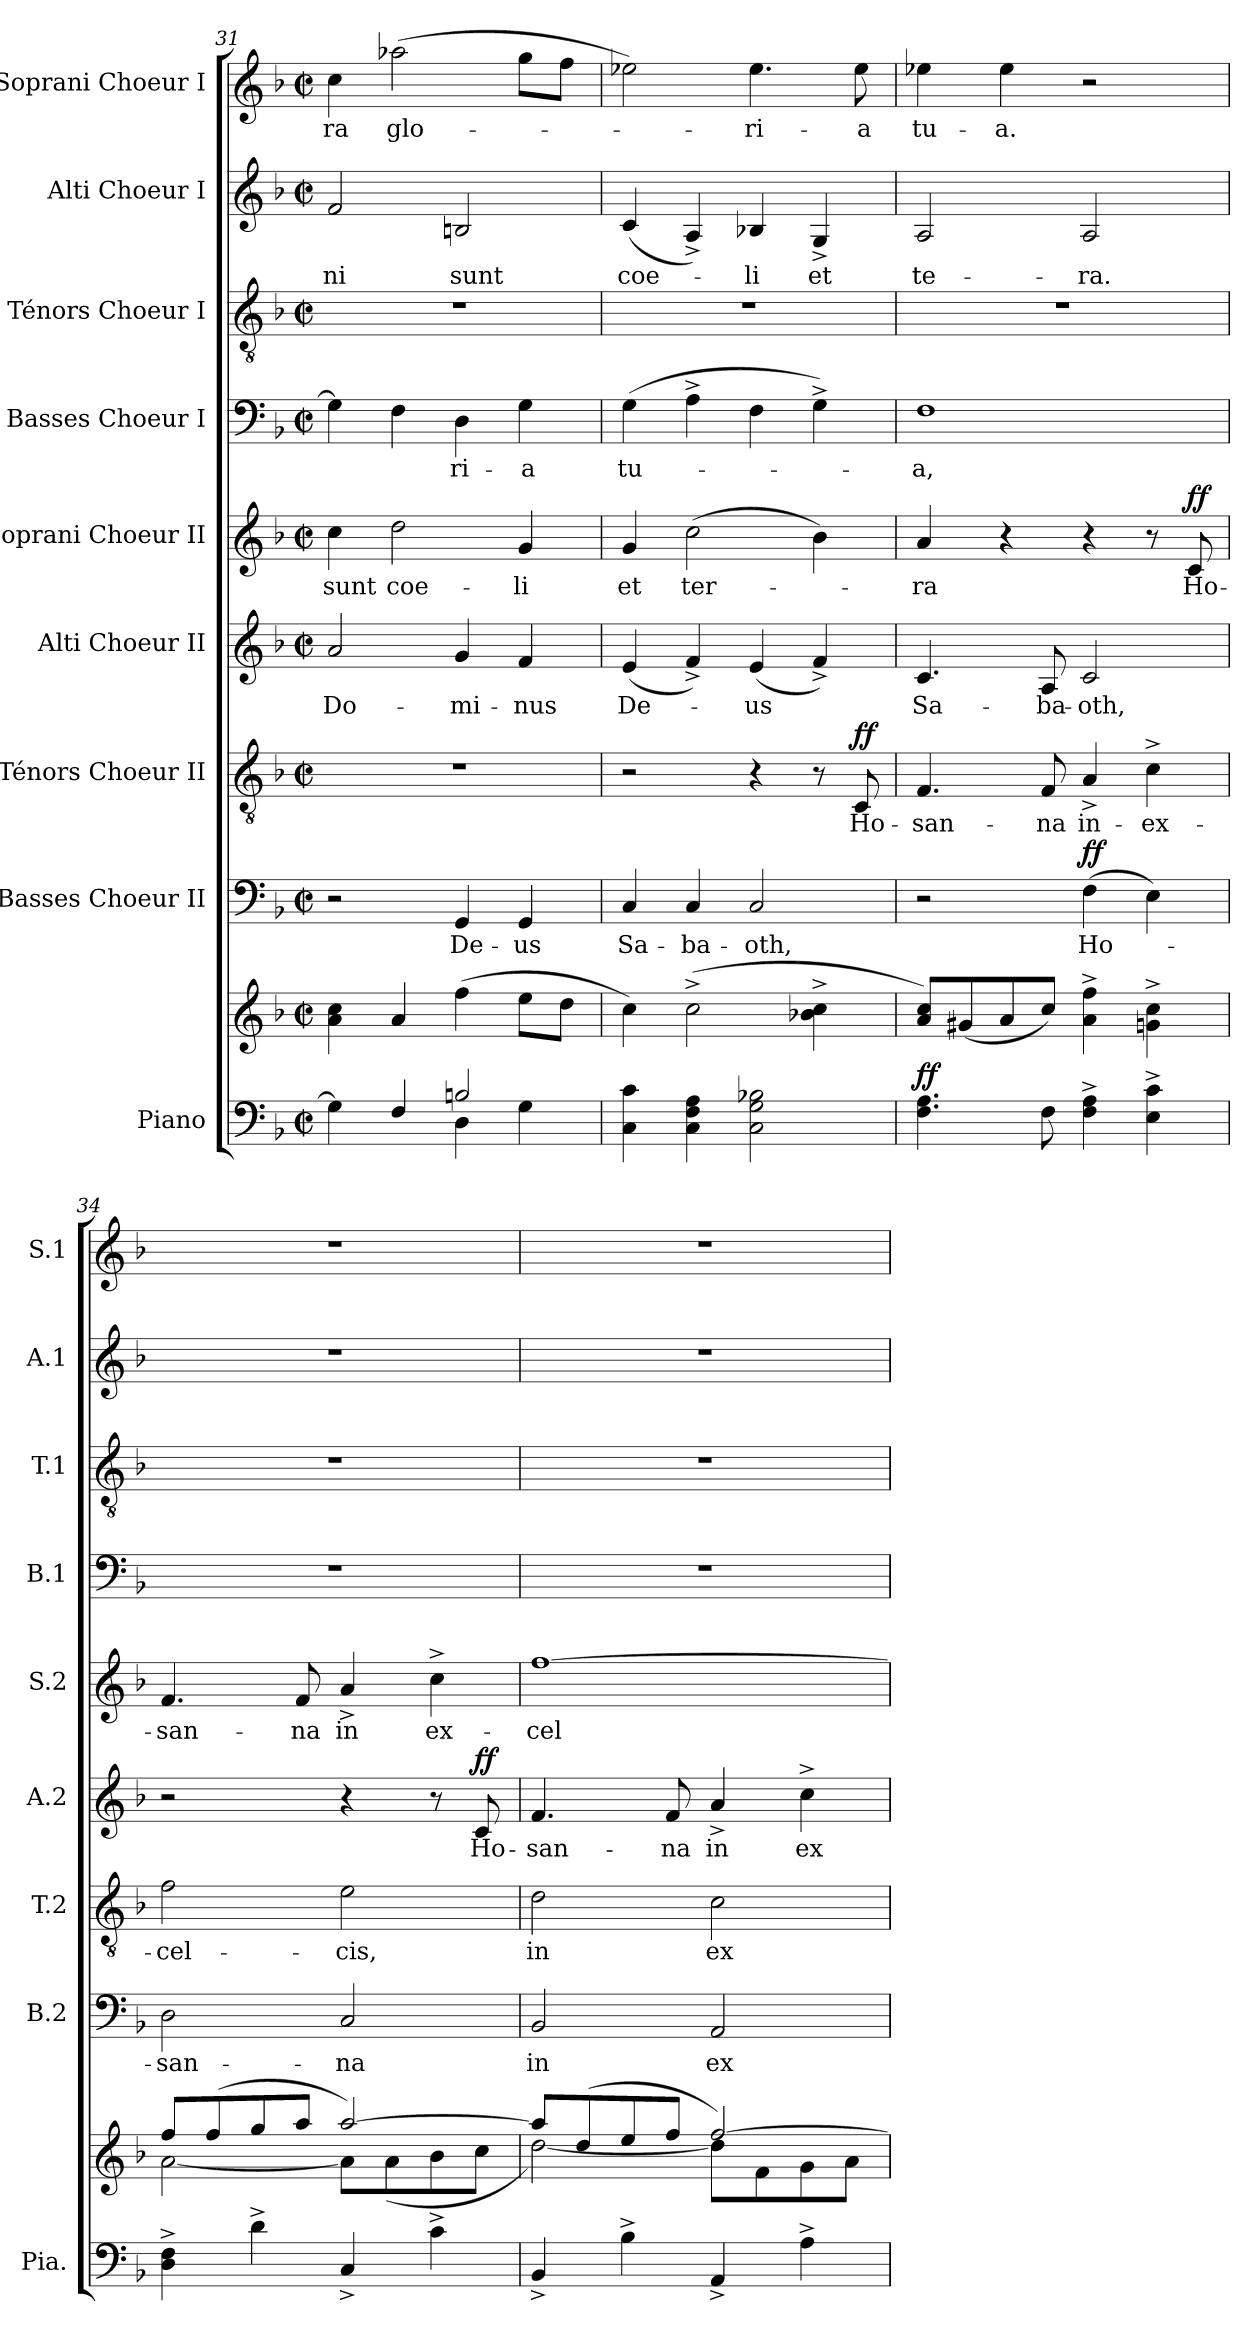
**kern	**kern	**dynam	**kern	**text	**dynam	**kern	**text	**dynam	**kern	**text	**dynam	**kern	**text	**dynam	**kern	**text	**kern	**kern	**text	**kern	**text
*part9	*part9	*part9	*part8	*part8	*part8	*part7	*part7	*part7	*part6	*part6	*part6	*part5	*part5	*part5	*part4	*part4	*part3	*part2	*part2	*part1	*part1
*staff10	*staff9	*staff9/10	*staff8	*staff8	*staff8	*staff7	*staff7	*staff7	*staff6	*staff6	*staff6	*staff5	*staff5	*staff5	*staff4	*staff4	*staff3	*staff2	*staff2	*staff1	*staff1
*I"Piano	*	*	*I"Basses Choeur II	*	*	*I"Ténors Choeur II	*	*	*I"Alti Choeur II	*	*	*I"Soprani Choeur II	*	*	*I"Basses Choeur I	*	*I"Ténors Choeur I	*I"Alti Choeur I	*	*I"Soprani Choeur I	*
*I'Pia.	*	*	*I'B.2	*	*	*I'T.2	*	*	*I'A.2	*	*	*I'S.2	*	*	*I'B.1	*	*I'T.1	*I'A.1	*	*I'S.1	*
*clefF4	*clefG2	*	*clefF4	*	*	*clefGv2	*	*	*clefG2	*	*	*clefG2	*	*	*clefF4	*	*clefGv2	*clefG2	*	*clefG2	*
*	*	*	*	*	*	*	*	*	*	*	*	*	*	*	*	*	*	*	*	*ITrd2c3	*
*k[b-]	*k[b-]	*	*k[b-]	*	*	*k[b-]	*	*	*k[b-]	*	*	*k[b-]	*	*	*k[b-]	*	*k[b-]	*k[b-]	*	*k[f#c#]	*
*M2/2	*M2/2	*	*M2/2	*	*	*M2/2	*	*	*M2/2	*	*	*M2/2	*	*	*M2/2	*	*M2/2	*M2/2	*	*M2/2	*
*met(c|)	*met(c|)	*	*met(c|)	*	*	*met(c|)	*	*	*met(c|)	*	*	*met(c|)	*	*	*met(c|)	*	*met(c|)	*met(c|)	*	*met(c|)	*
=31	=31	=31	=31	=31	=31	=31	=31	=31	=31	=31	=31	=31	=31	=31	=31	=31	=31	=31	=31	=31	=31
*^	*	*	*	*	*	*	*	*	*	*	*	*	*	*	*	*	*	*	*	*	*
4G\]	2ryy	4a\ 4cc\	.	2r	.	.	1r	.	.	2a/	Do-	.	4cci\	sunt	.	4G\]	.	1r	2f/	-ni	4ai\	-ra
4F/	.	4a/	.	.	.	.	.	.	.	.	.	.	2ddi\	coe-	.	4F\	.	.	.	.	(2ffni\	glo-
2Bn/	4D\	(4ff\	.	4GG/	De-	.	.	.	.	4g/	-mi-	.	.	.	.	4D\	-ri-	.	2Bn/	sunt	.	.
.	4G\	8ee\L	.	4GG/	-us	.	.	.	.	4f/	-nus	.	4gi/	-li	.	4G\	-a	.	.	.	8eei\L	.
.	.	8dd\J	.	.	.	.	.	.	.	.	.	.	.	.	.	.	.	.	.	.	8ddi\J	.
*v	*v	*	*	*	*	*	*	*	*	*	*	*	*	*	*	*	*	*	*	*	*	*
=32	=32	=32	=32	=32	=32	=32	=32	=32	=32	=32	=32	=32	=32	=32	=32	=32	=32	=32	=32	=32	=32
4C\ 4c\	4cc\)	.	4C/	Sa-	.	2r	.	.	(4e/	De-	.	4gi/	et	.	(>4G\	tu-	1r	(>4c/	coe-	2ccni\)	.
4C\ 4F\ 4A\	(2cc^\	.	4C/	-ba-	.	.	.	.	4f^/)	.	.	(2cci\	ter-	.	4A^\	.	.	4A^/)	.	.	.
2C\ 2G\ 2B-X\	.	.	2C/	-oth,	.	4r	.	.	(4e/	-us	.	.	.	.	4F\	.	.	4B-X/	-li	4.cci\	-ri-
.	4b-X\^ 4cc\^	.	.	.	.	8r	.	.	4f^/)	.	.	4b-i\)	.	.	4G^\)	.	.	4G^/	et	.	.
!	!	!	!	!	!	!	!	!LO:DY:a	!	!	!	!	!	!	!	!	!	!	!	!	!
.	.	.	.	.	.	8C/	Ho-	ff	.	.	.	.	.	.	.	.	.	.	.	8cci\	-a
=33	=33	=33	=33	=33	=33	=33	=33	=33	=33	=33	=33	=33	=33	=33	=33	=33	=33	=33	=33	=33	=33
!	!	!LO:DY:a=2	!	!	!	!	!	!	!	!	!	!	!	!	!	!	!	!	!	!	!
4.F\ 4.A\	8a/ 8cc/L)	ff	2r	.	.	4.F/	-san-	.	4.c/	Sa-	.	4ai/	-ra	.	1F	-a,	1r	2A/	te-	4ccni\	tu-
.	(8g#X/	.	.	.	.	.	.	.	.	.	.	.	.	.	.	.	.	.	.	.	.
.	8a/	.	.	.	.	.	.	.	.	.	.	4r	.	.	.	.	.	.	.	4cci\	-a.
8F\	8cc/J)	.	.	.	.	8F/	-na	.	8A/	-ba-	.	.	.	.	.	.	.	.	.	.	.
!	!	!	!	!	!LO:DY:a	!	!	!	!	!	!	!	!	!	!	!	!	!	!	!	!
4F\^ 4A\^	4a\^ 4ff\^	.	(4F\	Ho-	ff	4A^/	in-	.	2c/	-oth,	.	4r	.	.	.	.	.	2A/	-ra.	2r	.
4E\^ 4c\^	4gn\^ 4cc\^	.	4E\)	.	.	4c^\	-ex-	.	.	.	.	8r	.	.	.	.	.	.	.	.	.
!	!	!	!	!	!	!	!	!	!	!	!	!	!	!LO:DY:a	!	!	!	!	!	!	!
.	.	.	.	.	.	.	.	.	.	.	.	8ci/	Ho-	ff	.	.	.	.	.	.	.
=34	=34	=34	=34	=34	=34	=34	=34	=34	=34	=34	=34	=34	=34	=34	=34	=34	=34	=34	=34	=34	=34
*	*^	*	*	*	*	*	*	*	*	*	*	*	*	*	*	*	*	*	*	*	*
4D\^ 4F\^	8ff/L	[2a\	.	2D\	-san-	.	2f\	-cel-	.	2r	.	.	4.fi/	-san-	.	1r	.	1r	1r	.	1r	.
.	(8ff/	.	.	.	.	.	.	.	.	.	.	.	.	.	.	.	.	.	.	.	.	.
4d^\	8gg/	.	.	.	.	.	.	.	.	.	.	.	.	.	.	.	.	.	.	.	.	.
.	8aa/J	.	.	.	.	.	.	.	.	.	.	.	8fi/	-na	.	.	.	.	.	.	.	.
4C^/	[2aa/)	8a\L]	.	2C/	-na	.	2e\	-cis,	.	4r	.	.	4a^i/	in	.	.	.	.	.	.	.	.
.	.	(8a\	.	.	.	.	.	.	.	.	.	.	.	.	.	.	.	.	.	.	.	.
4c^\	.	8b-\	.	.	.	.	.	.	.	8r	.	.	4cc^i\	ex-	.	.	.	.	.	.	.	.
!	!	!	!	!	!	!	!	!	!	!	!	!LO:DY:a	!	!	!	!	!	!	!	!	!	!
.	.	8cc\J	.	.	.	.	.	.	.	8c/	Ho-	ff	.	.	.	.	.	.	.	.	.	.
=35	=35	=35	=35	=35	=35	=35	=35	=35	=35	=35	=35	=35	=35	=35	=35	=35	=35	=35	=35	=35	=35	=35
4BB-^/	8aa/L]	[2dd\)	.	2BB-/	in	.	2d\	in	.	4.f/	-san-	.	[1ffi	-cel-	.	1r	.	1r	1r	.	1r	.
.	(8dd/	.	.	.	.	.	.	.	.	.	.	.	.	.	.	.	.	.	.	.	.	.
4B-^\	8ee/	.	.	.	.	.	.	.	.	.	.	.	.	.	.	.	.	.	.	.	.	.
.	8ff/J	.	.	.	.	.	.	.	.	8f/	-na	.	.	.	.	.	.	.	.	.	.	.
4AA^/	[2ff/)	8dd\L]	.	2AA/	ex-	.	2c\	ex-	.	4a^/	in	.	.	.	.	.	.	.	.	.	.	.
.	.	8f\	.	.	.	.	.	.	.	.	.	.	.	.	.	.	.	.	.	.	.	.
4A^\	.	8g\	.	.	.	.	.	.	.	4cc^\	ex-	.	.	.	.	.	.	.	.	.	.	.
.	.	8a\J	.	.	.	.	.	.	.	.	.	.	.	.	.	.	.	.	.	.	.	.
*	*v	*v	*	*	*	*	*	*	*	*	*	*	*	*	*	*	*	*	*	*	*	*
=	=	=	=	=	=	=	=	=	=	=	=	=	=	=	=	=	=	=	=	=	=
*-	*-	*-	*-	*-	*-	*-	*-	*-	*-	*-	*-	*-	*-	*-	*-	*-	*-	*-	*-	*-	*-
